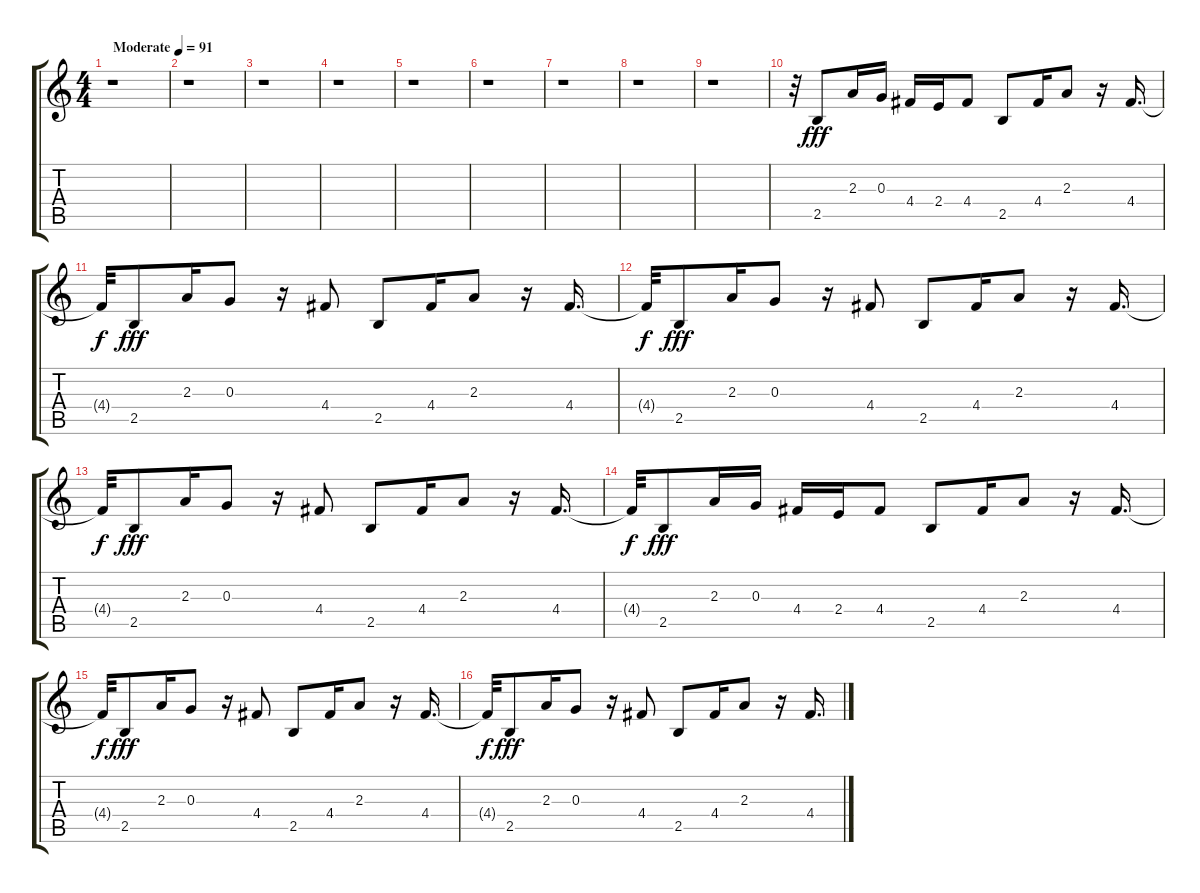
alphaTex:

\track "" {instrument electricguitarjazz}
\staff {score tabs}
\tuning (E4 B3 G3 D3 A2 E2) {hide}
\ts (4 4)
\tempo (91 "Moderate")
\clef g2
\ks c
r.1{dy fff instrument electricguitarjazz} |
r.1 |
r.1 |
r.1 |
r.1 |
r.1 |
r.1 |
r.1 |
r.1 |
r.32 2.5.8 2.3.16 0.3.16 4.4.16 2.4.16 4.4.8 2.5.8 4.4.16 2.3.8 r.16 4.4.16{d} |
4.4{t}.32{dy f} 2.5.8{dy fff} 2.3.16 0.3.8 r.16 4.4.8 2.5.8 4.4.16 2.3.8 r.16 4.4.16{d} |
4.4{t}.32{dy f} 2.5.8{dy fff} 2.3.16 0.3.8 r.16 4.4.8 2.5.8 4.4.16 2.3.8 r.16 4.4.16{d} |
4.4{t}.32{dy f} 2.5.8{dy fff} 2.3.16 0.3.8 r.16 4.4.8 2.5.8 4.4.16 2.3.8 r.16 4.4.16{d} |
4.4{t}.32{dy f} 2.5.8{dy fff} 2.3.16 0.3.16 4.4.16 2.4.16 4.4.8 2.5.8 4.4.16 2.3.8 r.16 4.4.16{d} |
4.4{t}.32{dy f} 2.5.8{dy fff} 2.3.16 0.3.8 r.16 4.4.8 2.5.8 4.4.16 2.3.8 r.16 4.4.16{d} |
4.4{t}.32{dy f} 2.5.8{dy fff} 2.3.16 0.3.8 r.16 4.4.8 2.5.8 4.4.16 2.3.8 r.16 4.4.16{d}
